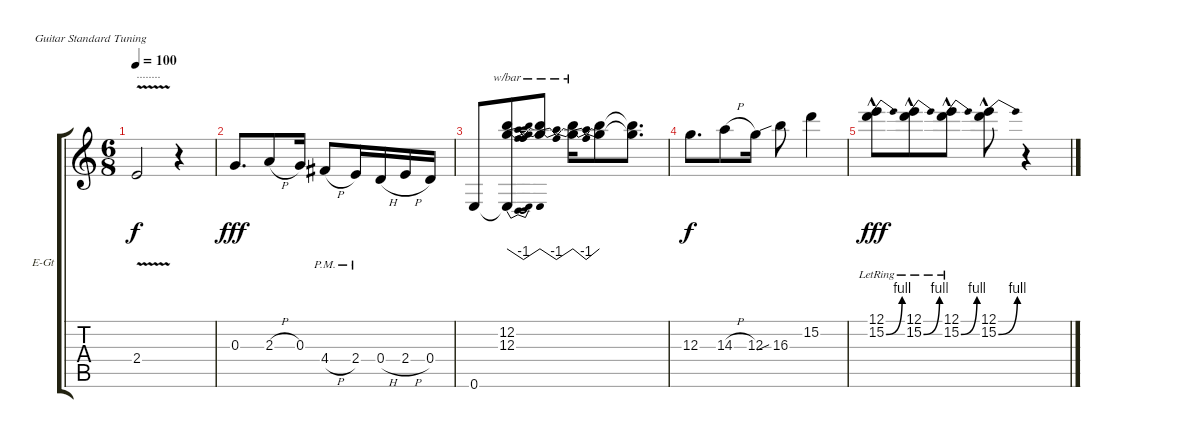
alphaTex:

\defaultSystemsLayout 4
\bracketExtendMode groupsimilarinstruments
\firstSystemTrackNameOrientation horizontal
\otherSystemsTrackNameOrientation horizontal
\track ("Wolf Hoffmann" "E-Gt") {instrument distortionguitar}
\staff {score tabs}
\tuning (E4 B3 G3 D3 A2 E2)
\ts (6 8)
\tempo 100
\clef g2
\ks c
2.4{v t}.2{txt "........" dy f} r.4 |
0.3.8{d dy fff} 2.3{h}.8 0.3.16 4.4{h pm}.8 2.4{pm}.16 0.4{h}.16 2.4{h}.16 0.4.16 |
0.6.8 (12.3 12.2 0.6{t}).8{tbe (dip default 0 0 15 -4 30 0)} (12.3{t} 12.2{t}).8{tbe (dip default 0 0 15 -4 30 0)} (12.3{t} 12.2{t}).16{tbe (dip default 0 0 15 -4 30 0)} (12.3{t} 12.2{t}).8 (12.3{t} 12.2{t}).8{d} |
12.3.8{d dy f} 14.3{h}.8 12.3.16 16.3{sib}.8 15.2.4 |
(12.1{hac lr} 15.2{be (bend 0 0 15 4) hac}).8{dy fff} (12.1{hac lr} 15.2{be (bend 0 0 15 4) hac}).8 (12.1{hac lr} 15.2{be (bend 0 0 15 4) hac}).8 (12.1{hac} 15.2{be (bend 0 0 15 4) hac}).8 r.4
